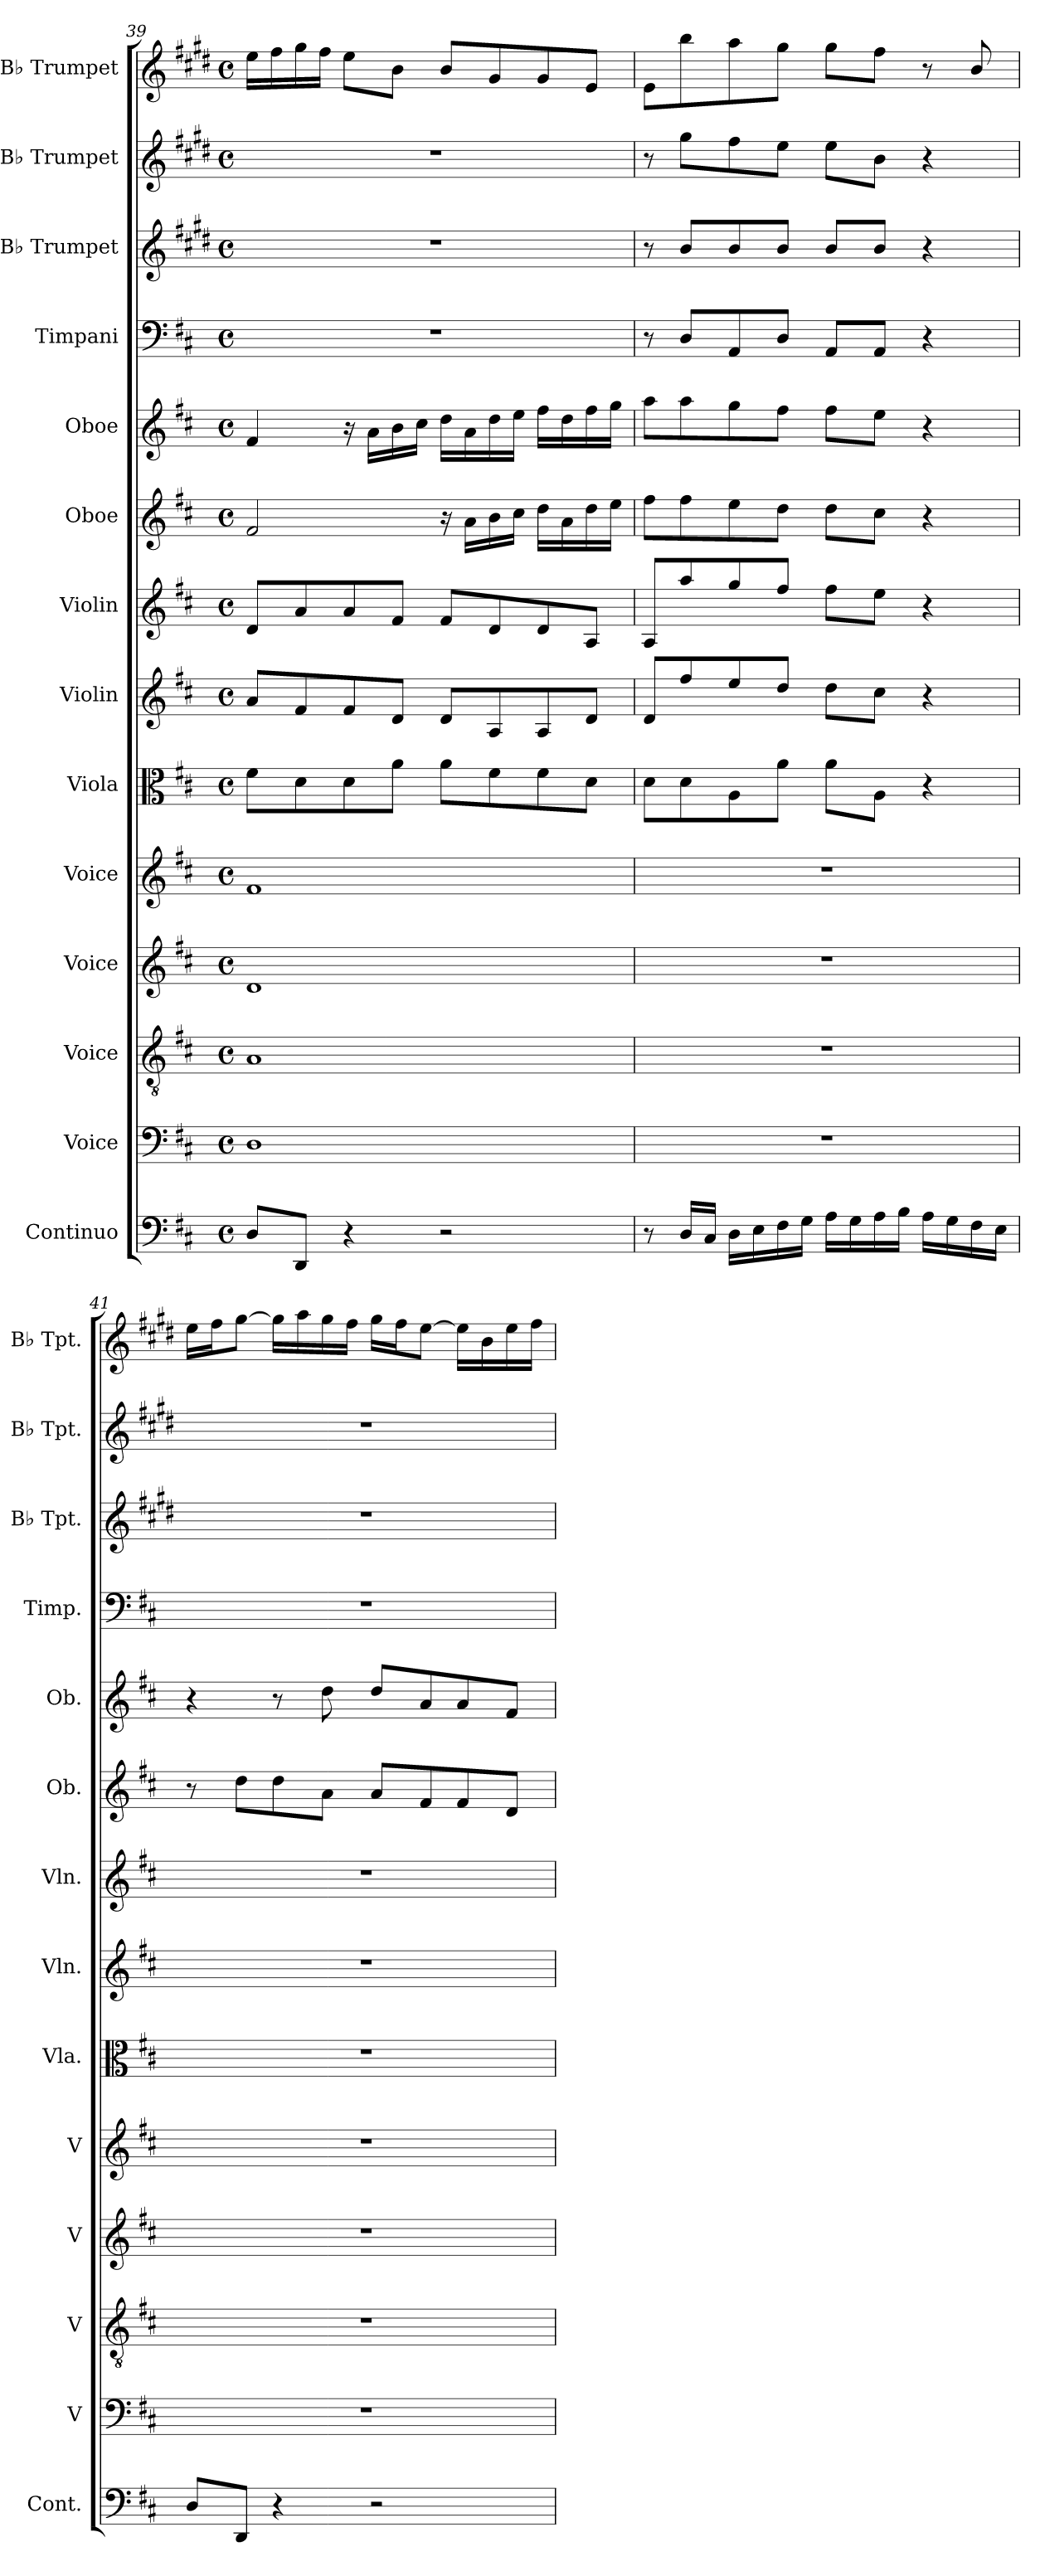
**kern	**kern	**kern	**kern	**kern	**kern	**kern	**kern	**kern	**kern	**kern	**kern	**kern	**kern
*part14	*part13	*part12	*part11	*part10	*part9	*part8	*part7	*part6	*part5	*part4	*part3	*part2	*part1
*staff14	*staff13	*staff12	*staff11	*staff10	*staff9	*staff8	*staff7	*staff6	*staff5	*staff4	*staff3	*staff2	*staff1
*I"Continuo	*I"Voice	*I"Voice	*I"Voice	*I"Voice	*I"Viola	*I"Violin	*I"Violin	*I"Oboe	*I"Oboe	*I"Timpani	*I"B♭ Trumpet	*I"B♭ Trumpet	*I"B♭ Trumpet
*I'Cont.	*I'V	*I'V	*I'V	*I'V	*I'Vla.	*I'Vln.	*I'Vln.	*I'Ob.	*I'Ob.	*I'Timp.	*I'B♭ Tpt.	*I'B♭ Tpt.	*I'B♭ Tpt.
!!LO:PB:g=z
*clefF4	*clefF4	*clefGv2	*clefG2	*clefG2	*clefC3	*clefG2	*clefG2	*clefG2	*clefG2	*clefF4	*clefG2	*clefG2	*clefG2
*ITrd7c12	*	*	*	*	*	*	*	*	*	*	*ITrd1c2	*ITrd1c2	*ITrd1c2
*k[f#c#]	*k[f#c#]	*k[f#c#]	*k[f#c#]	*k[f#c#]	*k[f#c#]	*k[f#c#]	*k[f#c#]	*k[f#c#]	*k[f#c#]	*k[f#c#]	*k[f#c#]	*k[f#c#]	*k[f#c#]
*M4/4	*M4/4	*M4/4	*M4/4	*M4/4	*M4/4	*M4/4	*M4/4	*M4/4	*M4/4	*M4/4	*M4/4	*M4/4	*M4/4
*met(c)	*met(c)	*met(c)	*met(c)	*met(c)	*met(c)	*met(c)	*met(c)	*met(c)	*met(c)	*met(c)	*met(c)	*met(c)	*met(c)
=39	=39	=39	=39	=39	=39	=39	=39	=39	=39	=39	=39	=39	=39
8DD/L	1D	1A	1d	1f#	8f#\L	8a/L	8d/L	2f#/	4f#/	1r	1r	1r	16dd\LL
.	.	.	.	.	.	.	.	.	.	.	.	.	16ee\
8DDD/J	.	.	.	.	8d\	8f#/	8a/	.	.	.	.	.	16ff#\
.	.	.	.	.	.	.	.	.	.	.	.	.	16ee\JJ
4r	.	.	.	.	8d\	8f#/	8a/	.	16r	.	.	.	8dd\L
.	.	.	.	.	.	.	.	.	16a\LL	.	.	.	.
.	.	.	.	.	8a\J	8d/J	8f#/J	.	16b\	.	.	.	8a\J
.	.	.	.	.	.	.	.	.	16cc#\JJ	.	.	.	.
2r	.	.	.	.	8a\L	8d/L	8f#/L	16r	16dd\LL	.	.	.	8a/L
.	.	.	.	.	.	.	.	16a\LL	16a\	.	.	.	.
.	.	.	.	.	8f#\	8A/	8d/	16b\	16dd\	.	.	.	8f#/
.	.	.	.	.	.	.	.	16cc#\JJ	16ee\JJ	.	.	.	.
.	.	.	.	.	8f#\	8A/	8d/	16dd\LL	16ff#\LL	.	.	.	8f#/
.	.	.	.	.	.	.	.	16a\	16dd\	.	.	.	.
.	.	.	.	.	8d\J	8d/J	8A/J	16dd\	16ff#\	.	.	.	8d/J
.	.	.	.	.	.	.	.	16ee\JJ	16gg\JJ	.	.	.	.
=40	=40	=40	=40	=40	=40	=40	=40	=40	=40	=40	=40	=40	=40
8r	1r	1r	1r	1r	8d\L	8d/L	8A/L	8ff#\L	8aa\L	8r	8r	8r	8d\L
16DD/LL	.	.	.	.	8d\	8ff#/	8aa/	8ff#\	8aa\	8D/L	8a/L	8ff#\L	8aa\
16CC#/JJ	.	.	.	.	.	.	.	.	.	.	.	.	.
16DD\LL	.	.	.	.	8A\	8ee/	8gg/	8ee\	8gg\	8AA/	8a/	8ee\	8gg\
16EE\	.	.	.	.	.	.	.	.	.	.	.	.	.
16FF#\	.	.	.	.	8a\J	8dd/J	8ff#/J	8dd\J	8ff#\J	8D/J	8a/J	8dd\J	8ff#\J
16GG\JJ	.	.	.	.	.	.	.	.	.	.	.	.	.
16AA\LL	.	.	.	.	8a\L	8dd\L	8ff#\L	8dd\L	8ff#\L	8AA/L	8a/L	8dd\L	8ff#\L
16GG\	.	.	.	.	.	.	.	.	.	.	.	.	.
16AA\	.	.	.	.	8A\J	8cc#\J	8ee\J	8cc#\J	8ee\J	8AA/J	8a/J	8a\J	8ee\J
16BB\JJ	.	.	.	.	.	.	.	.	.	.	.	.	.
16AA\LL	.	.	.	.	4r	4r	4r	4r	4r	4r	4r	4r	8r
16GG\	.	.	.	.	.	.	.	.	.	.	.	.	.
16FF#\	.	.	.	.	.	.	.	.	.	.	.	.	8a/
16EE\JJ	.	.	.	.	.	.	.	.	.	.	.	.	.
!!LO:PB:g=z
=41	=41	=41	=41	=41	=41	=41	=41	=41	=41	=41	=41	=41	=41
8DD/L	1r	1r	1r	1r	1r	1r	1r	8r	4r	1r	1r	1r	16dd\LL
.	.	.	.	.	.	.	.	.	.	.	.	.	16ee\J
8DDD/J	.	.	.	.	.	.	.	8dd\L	.	.	.	.	[8ff#\J
4r	.	.	.	.	.	.	.	8dd\	8r	.	.	.	16ff#\LL]
.	.	.	.	.	.	.	.	.	.	.	.	.	16gg\
.	.	.	.	.	.	.	.	8a\J	8dd\	.	.	.	16ff#\
.	.	.	.	.	.	.	.	.	.	.	.	.	16ee\JJ
2r	.	.	.	.	.	.	.	8a/L	8dd/L	.	.	.	16ff#\LL
.	.	.	.	.	.	.	.	.	.	.	.	.	16ee\J
.	.	.	.	.	.	.	.	8f#/	8a/	.	.	.	[8dd\J
.	.	.	.	.	.	.	.	8f#/	8a/	.	.	.	16dd\LL]
.	.	.	.	.	.	.	.	.	.	.	.	.	16a\
.	.	.	.	.	.	.	.	8d/J	8f#/J	.	.	.	16dd\
.	.	.	.	.	.	.	.	.	.	.	.	.	16ee\JJ
=	=	=	=	=	=	=	=	=	=	=	=	=	=
*-	*-	*-	*-	*-	*-	*-	*-	*-	*-	*-	*-	*-	*-
